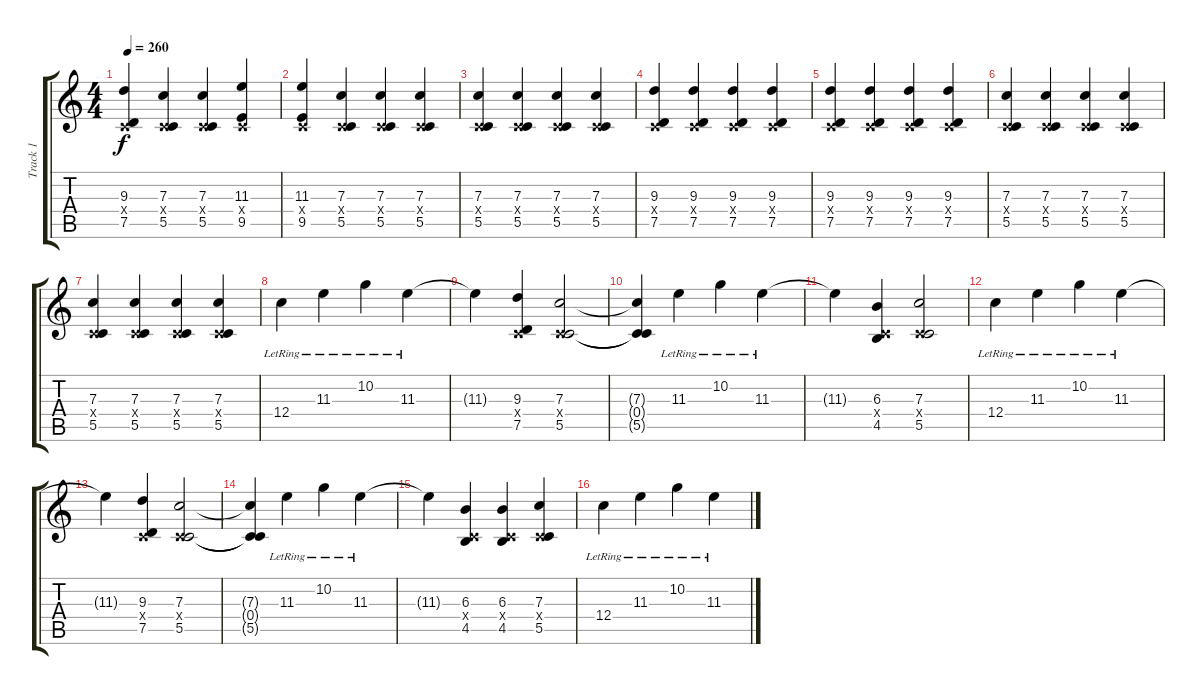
\track ("Track 1" "Track 1") {instrument distortionguitar}
\staff {score tabs}
\tuning (D4 A3 F3 C3 G2 C2) {hide}
\ts (4 4)
\tempo 260
\clef g2
\ks c
(9.3 0.4{x} 7.5).4{dy f} (7.3 0.4{x} 5.5).4 (7.3 0.4{x} 5.5).4 (11.3 0.4{x} 9.5).4 |
(11.3 0.4{x} 9.5).4 (7.3 0.4{x} 5.5).4 (7.3 0.4{x} 5.5).4 (7.3 0.4{x} 5.5).4 |
(7.3 0.4{x} 5.5).4 (7.3 0.4{x} 5.5).4 (7.3 0.4{x} 5.5).4 (7.3 0.4{x} 5.5).4 |
(9.3 0.4{x} 7.5).4 (9.3 0.4{x} 7.5).4 (9.3 0.4{x} 7.5).4 (9.3 0.4{x} 7.5).4 |
(9.3 0.4{x} 7.5).4 (9.3 0.4{x} 7.5).4 (9.3 0.4{x} 7.5).4 (9.3 0.4{x} 7.5).4 |
(7.3 0.4{x} 5.5).4 (7.3 0.4{x} 5.5).4 (7.3 0.4{x} 5.5).4 (7.3 0.4{x} 5.5).4 |
(7.3 0.4{x} 5.5).4 (7.3 0.4{x} 5.5).4 (7.3 0.4{x} 5.5).4 (7.3 0.4{x} 5.5).4 |
12.4{lr}.4 11.3{lr}.4 10.2{lr}.4 11.3{lr}.4 |
11.3{t}.4 (9.3 0.4{x} 7.5).4 (7.3 0.4{x} 5.5).2 |
(7.3{t} 0.4{t} 5.5{t}).4 11.3{lr}.4 10.2{lr}.4 11.3{lr}.4 |
11.3{t}.4 (6.3 0.4{x} 4.5).4 (7.3 0.4{x} 5.5).2 |
12.4{lr}.4 11.3{lr}.4 10.2{lr}.4 11.3{lr}.4 |
11.3{t}.4 (9.3 0.4{x} 7.5).4 (7.3 0.4{x} 5.5).2 |
(7.3{t} 0.4{t} 5.5{t}).4 11.3{lr}.4 10.2{lr}.4 11.3{lr}.4 |
11.3{t}.4 (6.3 0.4{x} 4.5).4 (6.3 0.4{x} 4.5).4 (7.3 0.4{x} 5.5).4 |
12.4{lr}.4 11.3{lr}.4 10.2{lr}.4 11.3{lr}.4
